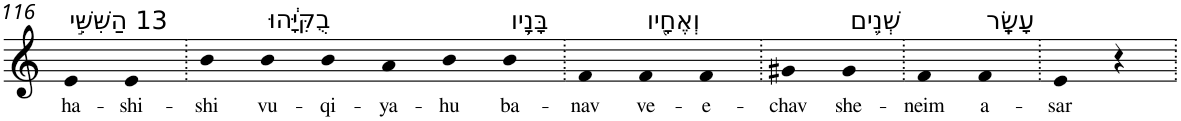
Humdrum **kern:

**kern	**text
*part1	*part1
*staff1	*staff1
*I"Piano	*
*I'Pno	*
!!LO:PB:g=z
*clefG2	*
*k[]	*
=116	=116
!LO:TX:a:t=13 הַשִּׁשִּׁ֣י	!
!	!LO:LY:b
4e	ha-
!	!LO:LY:b
4e	-shi-
=117.	=117.
!	!LO:LY:b
4b	-shi
!LO:TX:a:t=בֻקִּיָּ֔הוּ	!
!	!LO:LY:b
4b	vu-
!	!LO:LY:b
4b	-qi-
!	!LO:LY:b
4a	-ya-
!	!LO:LY:b
4b	-hu
!LO:TX:a:t=בָּנָ֥יו	!
!	!LO:LY:b
4b	ba-
=118.	=118.
!	!LO:LY:b
4f	-nav
!LO:TX:a:t=וְאֶחָ֖יו	!
!	!LO:LY:b
4f	ve-
!	!LO:LY:b
4f	-e-
=119.	=119.
!	!LO:LY:b
4g#X	-chav
!LO:TX:a:t=שְׁנֵ֥ים	!
!	!LO:LY:b
4g#	she-
=120.	=120.
!	!LO:LY:b
4f	-neim
!LO:TX:a:t=עָשָֽׂר	!
!	!LO:LY:b
4f	a-
=121.	=121.
!	!LO:LY:b
4e	-sar
4r	.
=.	=.
*-	*-
